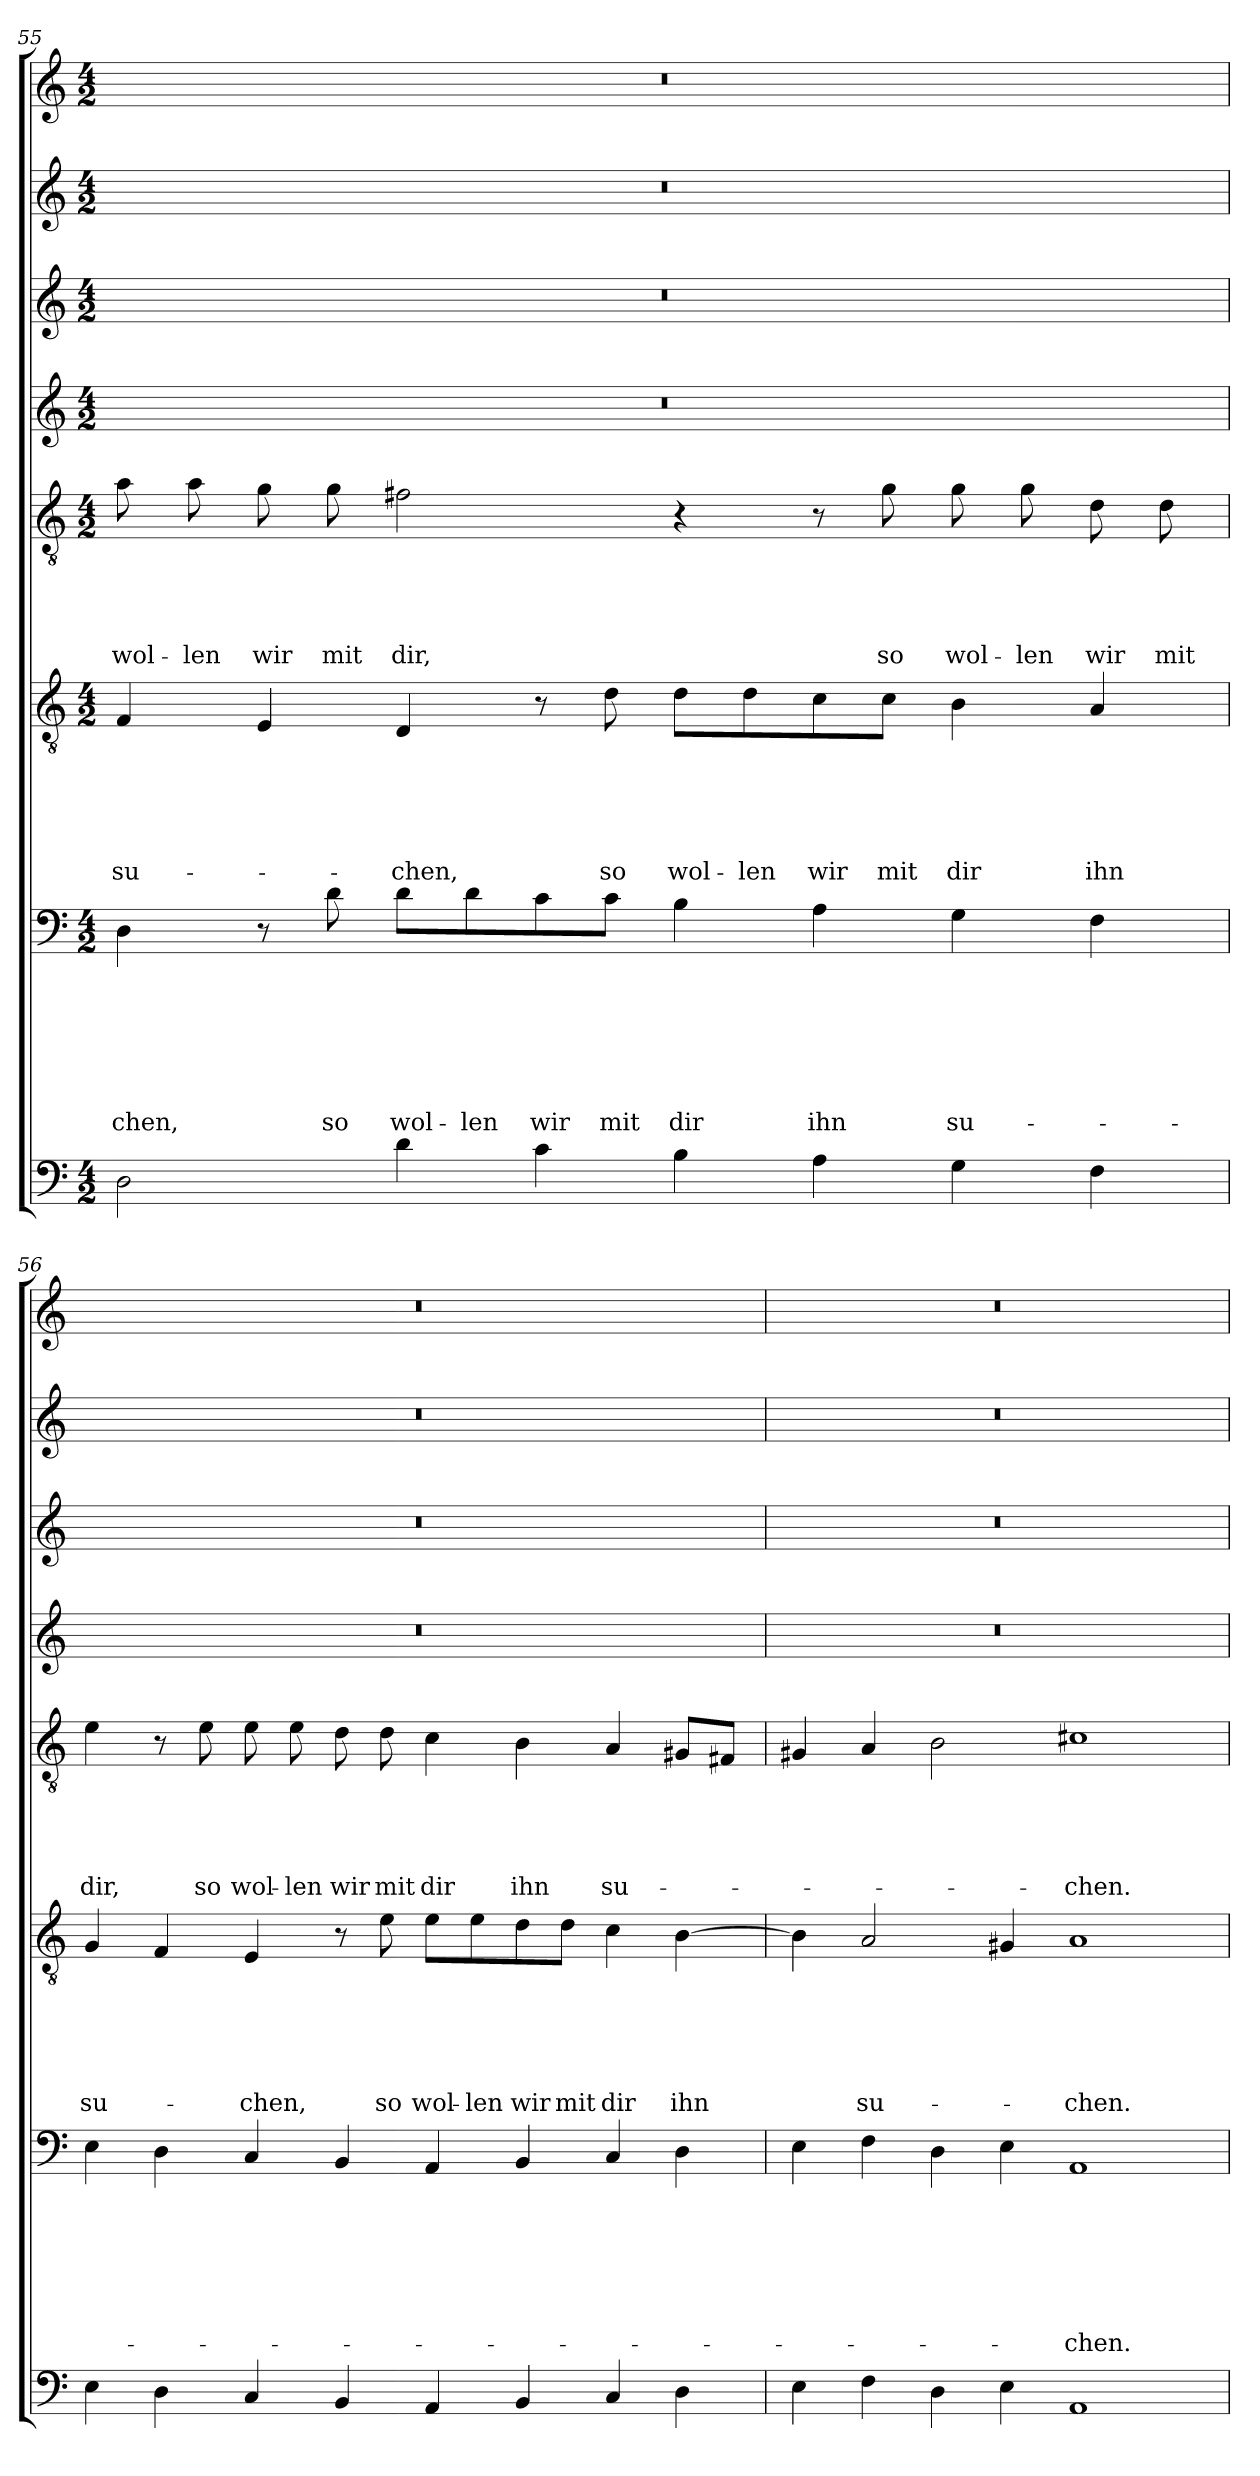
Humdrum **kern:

**kern	**kern	**text	**text	**text	**text	**text	**text	**text	**kern	**text	**text	**text	**text	**text	**text	**kern	**text	**text	**text	**text	**text	**kern	**kern	**kern	**kern
*part8	*part7	*part7	*part7	*part7	*part7	*part7	*part7	*part7	*part6	*part6	*part6	*part6	*part6	*part6	*part6	*part5	*part5	*part5	*part5	*part5	*part5	*part4	*part3	*part2	*part1
*staff8	*staff7	*staff7	*staff7	*staff7	*staff7	*staff7	*staff7	*staff7	*staff6	*staff6	*staff6	*staff6	*staff6	*staff6	*staff6	*staff5	*staff5	*staff5	*staff5	*staff5	*staff5	*staff4	*staff3	*staff2	*staff1
!!LO:PB:g=z
*clefF4	*clefF4	*	*	*	*	*	*	*	*clefGv2	*	*	*	*	*	*	*clefGv2	*	*	*	*	*	*clefG2	*clefG2	*clefG2	*clefG2
*k[]	*k[]	*	*	*	*	*	*	*	*k[]	*	*	*	*	*	*	*k[]	*	*	*	*	*	*k[]	*k[]	*k[]	*k[]
*C:	*C:	*	*	*	*	*	*	*	*C:	*	*	*	*	*	*	*C:	*	*	*	*	*	*C:	*C:	*C:	*C:
*M4/2	*M4/2	*	*	*	*	*	*	*	*M4/2	*	*	*	*	*	*	*M4/2	*	*	*	*	*	*M4/2	*M4/2	*M4/2	*M4/2
=55	=55	=55	=55	=55	=55	=55	=55	=55	=55	=55	=55	=55	=55	=55	=55	=55	=55	=55	=55	=55	=55	=55	=55	=55	=55
!	!	!	!	!	!	!	!	!LO:LY:b	!	!	!	!	!	!	!LO:LY:b	!	!	!	!	!	!LO:LY:b	!	!	!	!
2D\	4D\	.	.	.	.	.	.	-chen,	4F/	.	.	.	.	.	su-	8a\	.	.	.	.	wol-	0r	0r	0r	0r
!	!	!	!	!	!	!	!	!	!	!	!	!	!	!	!	!	!	!	!	!	!LO:LY:b	!	!	!	!
.	.	.	.	.	.	.	.	.	.	.	.	.	.	.	.	8a\	.	.	.	.	-len	.	.	.	.
!	!	!	!	!	!	!	!	!	!	!	!	!	!	!	!	!	!	!	!	!	!LO:LY:b	!	!	!	!
.	8r	.	.	.	.	.	.	.	4E/	.	.	.	.	.	.	8g\	.	.	.	.	wir	.	.	.	.
!	!	!	!	!	!	!	!	!LO:LY:b	!	!	!	!	!	!	!	!	!	!	!	!	!LO:LY:b	!	!	!	!
.	8d\	.	.	.	.	.	.	so	.	.	.	.	.	.	.	8g\	.	.	.	.	mit	.	.	.	.
!	!	!	!	!	!	!	!	!LO:LY:b	!	!	!	!	!	!	!LO:LY:b	!	!	!	!	!	!LO:LY:b	!	!	!	!
4d\	8d\L	.	.	.	.	.	.	wol-	4D/	.	.	.	.	.	-chen,	2f#X\	.	.	.	.	dir,	.	.	.	.
!	!	!	!	!	!	!	!	!LO:LY:b	!	!	!	!	!	!	!	!	!	!	!	!	!	!	!	!	!
.	8d\	.	.	.	.	.	.	-len	.	.	.	.	.	.	.	.	.	.	.	.	.	.	.	.	.
!	!	!	!	!	!	!	!	!LO:LY:b	!	!	!	!	!	!	!	!	!	!	!	!	!	!	!	!	!
4c\	8c\	.	.	.	.	.	.	wir	8r	.	.	.	.	.	.	.	.	.	.	.	.	.	.	.	.
!	!	!	!	!	!	!	!	!LO:LY:b	!	!	!	!	!	!	!LO:LY:b	!	!	!	!	!	!	!	!	!	!
.	8c\J	.	.	.	.	.	.	mit	8d\	.	.	.	.	.	so	.	.	.	.	.	.	.	.	.	.
!	!	!	!	!	!	!	!	!LO:LY:b	!	!	!	!	!	!	!LO:LY:b	!	!	!	!	!	!	!	!	!	!
4B\	4B\	.	.	.	.	.	.	dir	8d\L	.	.	.	.	.	wol-	4r	.	.	.	.	.	.	.	.	.
!	!	!	!	!	!	!	!	!	!	!	!	!	!	!	!LO:LY:b	!	!	!	!	!	!	!	!	!	!
.	.	.	.	.	.	.	.	.	8d\	.	.	.	.	.	-len	.	.	.	.	.	.	.	.	.	.
!	!	!	!	!	!	!	!	!LO:LY:b	!	!	!	!	!	!	!LO:LY:b	!	!	!	!	!	!	!	!	!	!
4A\	4A\	.	.	.	.	.	.	ihn	8c\	.	.	.	.	.	wir	8r	.	.	.	.	.	.	.	.	.
!	!	!	!	!	!	!	!	!	!	!	!	!	!	!	!LO:LY:b	!	!	!	!	!	!LO:LY:b	!	!	!	!
.	.	.	.	.	.	.	.	.	8c\J	.	.	.	.	.	mit	8g\	.	.	.	.	so	.	.	.	.
!	!	!	!	!	!	!	!	!LO:LY:b	!	!	!	!	!	!	!LO:LY:b	!	!	!	!	!	!LO:LY:b	!	!	!	!
4G\	4G\	.	.	.	.	.	.	su-	4B\	.	.	.	.	.	dir	8g\	.	.	.	.	wol-	.	.	.	.
!	!	!	!	!	!	!	!	!	!	!	!	!	!	!	!	!	!	!	!	!	!LO:LY:b	!	!	!	!
.	.	.	.	.	.	.	.	.	.	.	.	.	.	.	.	8g\	.	.	.	.	-len	.	.	.	.
!	!	!	!	!	!	!	!	!	!	!	!	!	!	!	!LO:LY:b	!	!	!	!	!	!LO:LY:b	!	!	!	!
4F\	4F\	.	.	.	.	.	.	.	4A/	.	.	.	.	.	ihn	8d\	.	.	.	.	wir	.	.	.	.
!	!	!	!	!	!	!	!	!	!	!	!	!	!	!	!	!	!	!	!	!	!LO:LY:b	!	!	!	!
.	.	.	.	.	.	.	.	.	.	.	.	.	.	.	.	8d\	.	.	.	.	mit	.	.	.	.
=56	=56	=56	=56	=56	=56	=56	=56	=56	=56	=56	=56	=56	=56	=56	=56	=56	=56	=56	=56	=56	=56	=56	=56	=56	=56
!	!	!	!	!	!	!	!	!	!	!	!	!	!	!	!LO:LY:b	!	!	!	!	!	!LO:LY:b	!	!	!	!
4E\	4E\	.	.	.	.	.	.	.	4G/	.	.	.	.	.	su-	4e\	.	.	.	.	dir,	0r	0r	0r	0r
4D\	4D\	.	.	.	.	.	.	.	4F/	.	.	.	.	.	.	8r	.	.	.	.	.	.	.	.	.
!	!	!	!	!	!	!	!	!	!	!	!	!	!	!	!	!	!	!	!	!	!LO:LY:b	!	!	!	!
.	.	.	.	.	.	.	.	.	.	.	.	.	.	.	.	8e\	.	.	.	.	so	.	.	.	.
!	!	!	!	!	!	!	!	!	!	!	!	!	!	!	!LO:LY:b	!	!	!	!	!	!LO:LY:b	!	!	!	!
4C/	4C/	.	.	.	.	.	.	.	4E/	.	.	.	.	.	-chen,	8e\	.	.	.	.	wol-	.	.	.	.
!	!	!	!	!	!	!	!	!	!	!	!	!	!	!	!	!	!	!	!	!	!LO:LY:b	!	!	!	!
.	.	.	.	.	.	.	.	.	.	.	.	.	.	.	.	8e\	.	.	.	.	-len	.	.	.	.
!	!	!	!	!	!	!	!	!	!	!	!	!	!	!	!	!	!	!	!	!	!LO:LY:b	!	!	!	!
4BB/	4BB/	.	.	.	.	.	.	.	8r	.	.	.	.	.	.	8d\	.	.	.	.	wir	.	.	.	.
!	!	!	!	!	!	!	!	!	!	!	!	!	!	!	!LO:LY:b	!	!	!	!	!	!LO:LY:b	!	!	!	!
.	.	.	.	.	.	.	.	.	8e\	.	.	.	.	.	so	8d\	.	.	.	.	mit	.	.	.	.
!	!	!	!	!	!	!	!	!	!	!	!	!	!	!	!LO:LY:b	!	!	!	!	!	!LO:LY:b	!	!	!	!
4AA/	4AA/	.	.	.	.	.	.	.	8e\L	.	.	.	.	.	wol-	4c\	.	.	.	.	dir	.	.	.	.
!	!	!	!	!	!	!	!	!	!	!	!	!	!	!	!LO:LY:b	!	!	!	!	!	!	!	!	!	!
.	.	.	.	.	.	.	.	.	8e\	.	.	.	.	.	-len	.	.	.	.	.	.	.	.	.	.
!	!	!	!	!	!	!	!	!	!	!	!	!	!	!	!LO:LY:b	!	!	!	!	!	!LO:LY:b	!	!	!	!
4BB/	4BB/	.	.	.	.	.	.	.	8d\	.	.	.	.	.	wir	4B\	.	.	.	.	ihn	.	.	.	.
!	!	!	!	!	!	!	!	!	!	!	!	!	!	!	!LO:LY:b	!	!	!	!	!	!	!	!	!	!
.	.	.	.	.	.	.	.	.	8d\J	.	.	.	.	.	mit	.	.	.	.	.	.	.	.	.	.
!	!	!	!	!	!	!	!	!	!	!	!	!	!	!	!LO:LY:b	!	!	!	!	!	!LO:LY:b	!	!	!	!
4C/	4C/	.	.	.	.	.	.	.	4c\	.	.	.	.	.	dir	4A/	.	.	.	.	su-	.	.	.	.
!	!	!	!	!	!	!	!	!	!	!	!	!	!	!	!LO:LY:b	!	!	!	!	!	!	!	!	!	!
4D\	4D\	.	.	.	.	.	.	.	[4B\	.	.	.	.	.	ihn	8G#X/L	.	.	.	.	.	.	.	.	.
.	.	.	.	.	.	.	.	.	.	.	.	.	.	.	.	8F#X/J	.	.	.	.	.	.	.	.	.
!!LO:LB:g=z
=57	=57	=57	=57	=57	=57	=57	=57	=57	=57	=57	=57	=57	=57	=57	=57	=57	=57	=57	=57	=57	=57	=57	=57	=57	=57
4E\	4E\	.	.	.	.	.	.	.	4B\]	.	.	.	.	.	.	4G#X/	.	.	.	.	.	0r	0r	0r	0r
!	!	!	!	!	!	!	!	!	!	!	!	!	!	!	!LO:LY:b	!	!	!	!	!	!	!	!	!	!
4F\	4F\	.	.	.	.	.	.	.	2A/	.	.	.	.	.	su-	4A/	.	.	.	.	.	.	.	.	.
4D\	4D\	.	.	.	.	.	.	.	.	.	.	.	.	.	.	2B\	.	.	.	.	.	.	.	.	.
4E\	4E\	.	.	.	.	.	.	.	4G#X/	.	.	.	.	.	.	.	.	.	.	.	.	.	.	.	.
!	!	!	!	!	!	!	!	!LO:LY:b	!	!	!	!	!	!	!LO:LY:b	!	!	!	!	!	!LO:LY:b	!	!	!	!
1AA	1AA	.	.	.	.	.	.	-chen.	1A	.	.	.	.	.	-chen.	1c#X	.	.	.	.	-chen.	.	.	.	.
=	=	=	=	=	=	=	=	=	=	=	=	=	=	=	=	=	=	=	=	=	=	=	=	=	=
*-	*-	*-	*-	*-	*-	*-	*-	*-	*-	*-	*-	*-	*-	*-	*-	*-	*-	*-	*-	*-	*-	*-	*-	*-	*-
